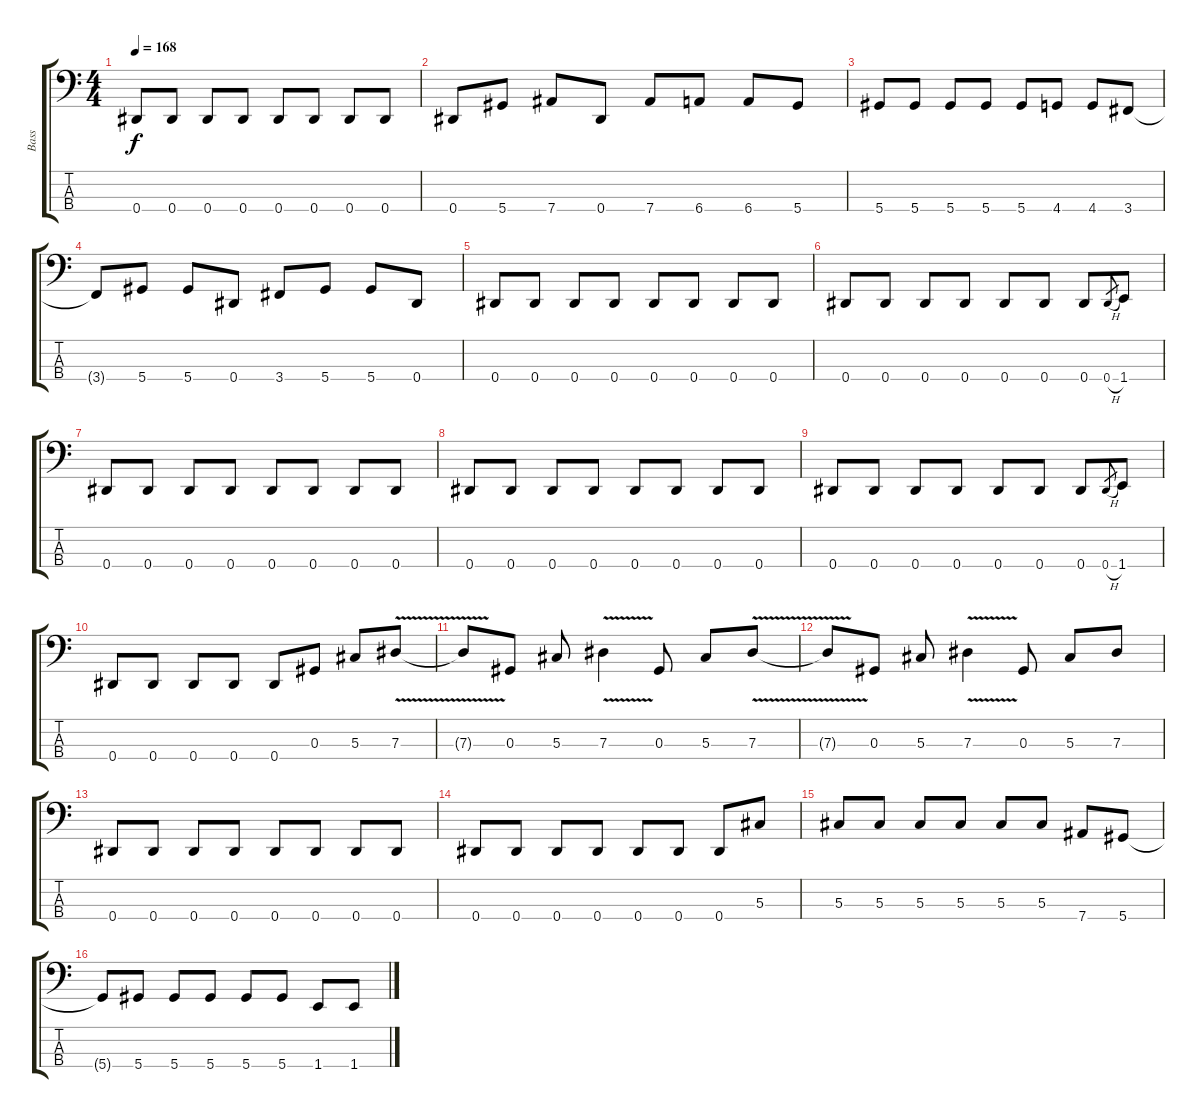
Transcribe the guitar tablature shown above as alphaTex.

\track ("Bass" "Bass") {instrument electricbasspick}
\staff {score tabs}
\tuning (Gb2 Db2 Ab1 Eb1) {hide}
\ts (4 4)
\tempo 168
\clef f4
\ks c
0.4{t}.8{dy f} 0.4.8 0.4.8 0.4.8 0.4.8 0.4.8 0.4.8 0.4.8 |
0.4.8 5.4.8 7.4.8 0.4.8 7.4.8 6.4.8 6.4.8 5.4.8 |
5.4.8 5.4.8 5.4.8 5.4.8 5.4.8 4.4.8 4.4.8 3.4.8 |
3.4{t}.8 5.4.8 5.4.8 0.4.8 3.4.8 5.4.8 5.4.8 0.4.8 |
0.4.8 0.4.8 0.4.8 0.4.8 0.4.8 0.4.8 0.4.8 0.4.8 |
0.4.8 0.4.8 0.4.8 0.4.8 0.4.8 0.4.8 0.4.8 0.4{h}.8{gr} 1.4.8 |
0.4.8 0.4.8 0.4.8 0.4.8 0.4.8 0.4.8 0.4.8 0.4.8 |
0.4.8 0.4.8 0.4.8 0.4.8 0.4.8 0.4.8 0.4.8 0.4.8 |
0.4.8 0.4.8 0.4.8 0.4.8 0.4.8 0.4.8 0.4.8 0.4{h}.8{gr} 1.4.8 |
0.4.8 0.4.8 0.4.8 0.4.8 0.4.8 0.3.8 5.3.8 7.3{v}.8 |
7.3{t}.8 0.3.8 5.3.8 7.3{v}.4 0.3.8 5.3.8 7.3{v}.8 |
7.3{t}.8 0.3.8 5.3.8 7.3{v}.4 0.3.8 5.3.8 7.3.8 |
0.4.8 0.4.8 0.4.8 0.4.8 0.4.8 0.4.8 0.4.8 0.4.8 |
0.4.8 0.4.8 0.4.8 0.4.8 0.4.8 0.4.8 0.4.8 5.3.8 |
5.3.8 5.3.8 5.3.8 5.3.8 5.3.8 5.3.8 7.4.8 5.4.8 |
5.4{t}.8 5.4.8 5.4.8 5.4.8 5.4.8 5.4.8 1.4.8 1.4.8
